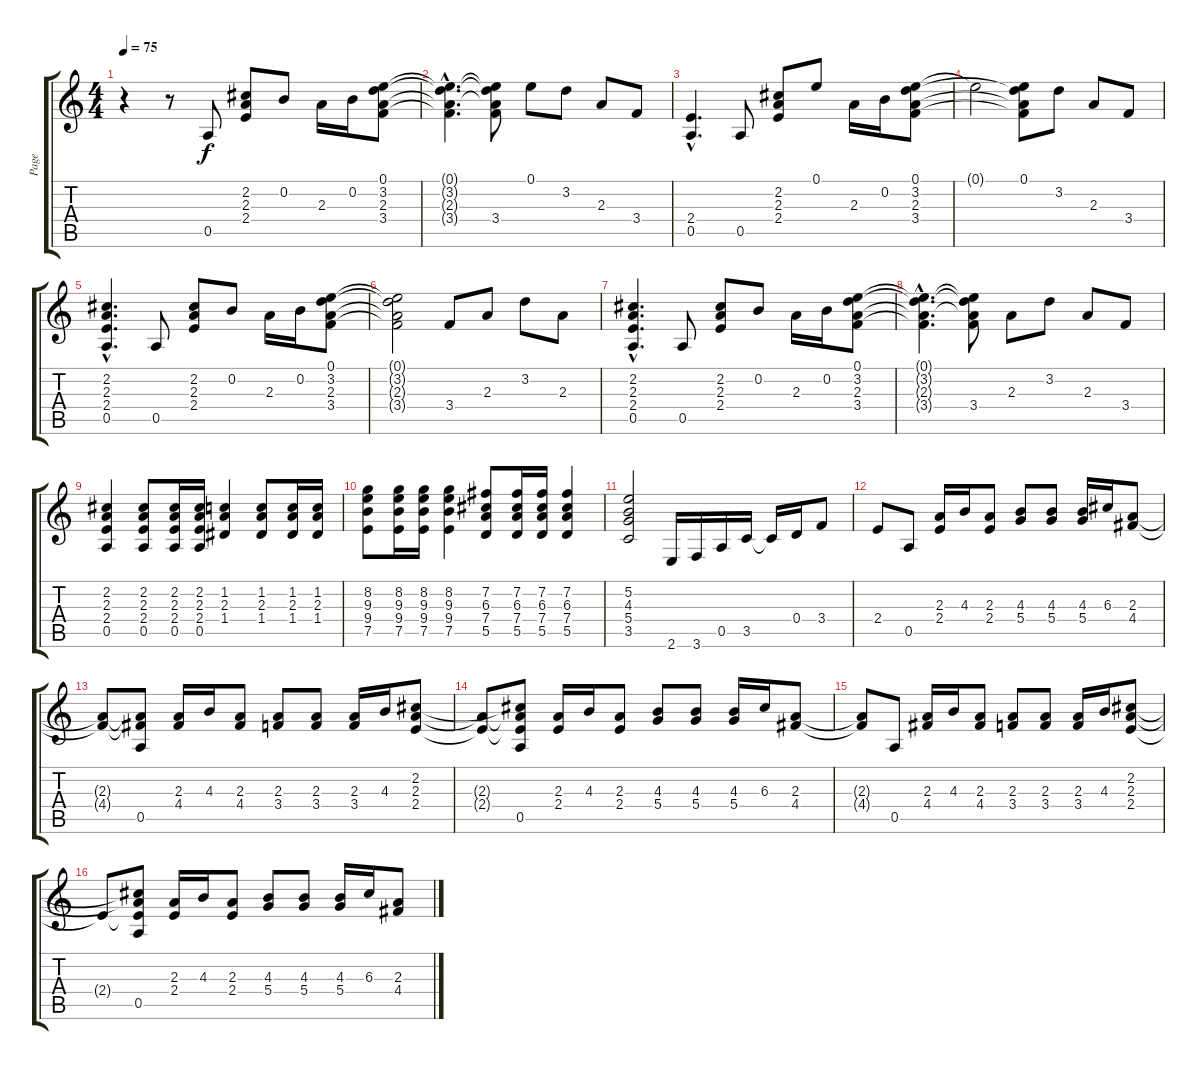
\track ("Page" "Page") {instrument electricguitarjazz}
\staff {score tabs}
\tuning (E4 B3 G3 D3 A2 D2) {hide}
\ts (4 4)
\tempo 75
\clef g2
\ks c
r.4{dy f instrument electricguitarjazz} r.8 0.5.8 (2.2 2.3 2.4).8 0.2.8 2.3.16 0.2.16 (0.1 3.2 2.3 3.4).8 |
(0.1{hac t} 3.2{hac t} 2.3{hac t} 3.4{hac t}).4{d} (0.1{t} 3.2{t} 2.3{t} 3.4).8 0.1.8 3.2.8 2.3.8 3.4.8 |
(2.4{hac} 0.5{hac}).4{d} 0.5.8 (2.2 2.3 2.4).8 0.1.8 2.3.16 0.2.16 (0.1 3.2 2.3 3.4).8 |
0.1{t}.2 (0.1 3.2{t} 2.3{t} 3.4{t}).8 3.2.8 2.3.8 3.4.8 |
(2.2{hac} 2.3{hac} 2.4{hac} 0.5{hac}).4{d} 0.5.8 (2.2 2.3 2.4).8 0.2.8 2.3.16 0.2.16 (0.1 3.2 2.3 3.4).8 |
(0.1{t} 3.2{t} 2.3{t} 3.4{t}).2 3.4.8 2.3.8 3.2.8 2.3.8 |
(2.2{hac} 2.3{hac} 2.4{hac} 0.5{hac}).4{d} 0.5.8 (2.2 2.3 2.4).8 0.2.8 2.3.16 0.2.16 (0.1 3.2 2.3 3.4).8 |
(0.1{hac t} 3.2{hac t} 2.3{hac t} 3.4{hac t}).4{d} (0.1{t} 3.2{t} 2.3{t} 3.4).8 2.3.8 3.2.8 2.3.8 3.4.8 |
(2.2 2.3 2.4 0.5).4 (2.2 2.3 2.4 0.5).8 (2.2 2.3 2.4 0.5).16 (2.2 2.3 2.4 0.5).16 (1.2 2.3 1.4).4 (1.2 2.3 1.4).8 (1.2 2.3 1.4).16 (1.2 2.3 1.4).16 |
(8.2 9.3 9.4 7.5).8 (8.2 9.3 9.4 7.5).16 (8.2 9.3 9.4 7.5).16 (8.2 9.3 9.4 7.5).4 (7.2 6.3 7.4 5.5).8 (7.2 6.3 7.4 5.5).16 (7.2 6.3 7.4 5.5).16 (7.2 6.3 7.4 5.5).4 |
(5.2 4.3 5.4 3.5).2 2.6.16 3.6.16 0.5.16 3.5.16 3.5{t}.16 0.4.16 3.4.8 |
2.4.8 0.5.8 (2.3 2.4).16 4.3.16 (2.3 2.4).8 (4.3 5.4).8 (4.3 5.4).8 (4.3 5.4).16 6.3.16 (2.3 4.4).8 |
(2.3{t} 4.4{t}).8 (2.3{t} 4.4{t} 0.5).8 (2.3 4.4).16 4.3.16 (2.3 4.4).8 (2.3 3.4).8 (2.3 3.4).8 (2.3 3.4).16 4.3.16 (2.2 2.3 2.4).8 |
(2.3{t} 2.4{t}).8 (2.2{t} 2.3{t} 2.4{t} 0.5).8 (2.3 2.4).16 4.3.16 (2.3 2.4).8 (4.3 5.4).8 (4.3 5.4).8 (4.3 5.4).16 6.3.16 (2.3 4.4).8 |
(2.3{t} 4.4{t}).8 0.5.8 (2.3 4.4).16 4.3.16 (2.3 4.4).8 (2.3 3.4).8 (2.3 3.4).8 (2.3 3.4).16 4.3.16 (2.2 2.3 2.4).8 |
2.4{t}.8 (2.2{t} 2.3{t} 2.4{t} 0.5).8 (2.3 2.4).16 4.3.16 (2.3 2.4).8 (4.3 5.4).8 (4.3 5.4).8 (4.3 5.4).16 6.3.16 (2.3 4.4).8
